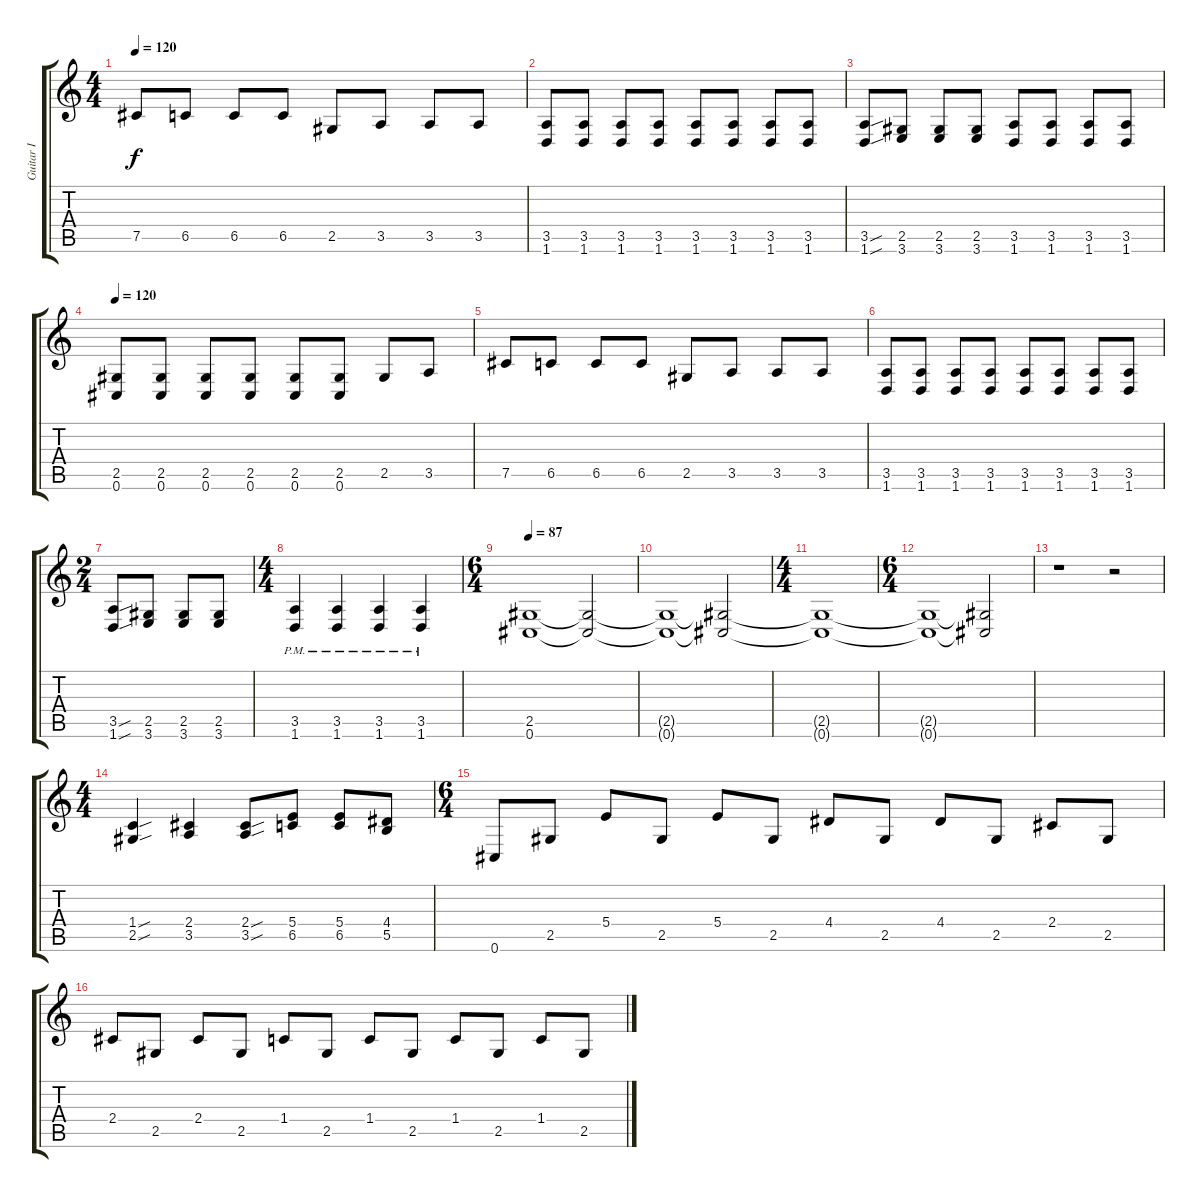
\track ("Guitar I" "Guitar I") {instrument distortionguitar}
\staff {score tabs}
\tuning (Db4 Ab3 E3 B2 Gb2 Db2) {hide}
\ts (4 4)
\tempo 120
\clef g2
\ks c
7.5.8{dy f} 6.5.8 6.5.8 6.5.8 2.5.8 3.5.8 3.5.8 3.5.8 |
(3.5 1.6).8 (3.5 1.6).8 (3.5 1.6).8 (3.5 1.6).8 (3.5 1.6).8 (3.5 1.6).8 (3.5 1.6).8 (3.5 1.6).8 |
(3.5{sou} 1.6{sou}).8 (2.5 3.6).8 (2.5 3.6).8 (2.5 3.6).8 (3.5 1.6).8 (3.5 1.6).8 (3.5 1.6).8 (3.5 1.6).8 |
\tempo 120
(2.5 0.6).8{volume 10} (2.5 0.6).8 (2.5 0.6).8 (2.5 0.6).8 (2.5 0.6).8 (2.5 0.6).8 2.5.8 3.5.8 |
7.5.8 6.5.8 6.5.8 6.5.8 2.5.8 3.5.8 3.5.8 3.5.8 |
(3.5 1.6).8 (3.5 1.6).8 (3.5 1.6).8 (3.5 1.6).8 (3.5 1.6).8 (3.5 1.6).8 (3.5 1.6).8 (3.5 1.6).8 |
\ts (2 4)
(3.5{sou} 1.6{sou}).8 (2.5 3.6).8 (2.5 3.6).8 (2.5 3.6).8 |
\ts (4 4)
(3.5{pm} 1.6{pm}).4 (3.5{pm} 1.6{pm}).4 (3.5{pm} 1.6{pm}).4 (3.5{pm} 1.6{pm}).4 |
\ts (6 4)
\tempo 87
(2.5 0.6).1{volume 13} (2.5{t} 0.6{t}).2 |
(2.5{t} 0.6{t}).1{volume 6} (2.5{t} 0.6{t}).2 |
\ts (4 4)
(2.5{t} 0.6{t}).1{volume 2} |
\ts (6 4)
(2.5{t} 0.6{t}).1 (2.5{t} 0.6{t}).2 |
r.1 r.2 |
\ts (4 4)
(1.4{sou} 2.5{sou}).4{volume 13 instrument electricguitarclean} (2.4 3.5).4 (2.4{sou} 3.5{sou}).8 (5.4 6.5).8 (5.4 6.5).8 (4.4 5.5).8 |
\ts (6 4)
0.6.8 2.5.8 5.4.8 2.5.8 5.4.8 2.5.8 4.4.8 2.5.8 4.4.8 2.5.8 2.4.8 2.5.8 |
2.4.8 2.5.8 2.4.8 2.5.8 1.4.8 2.5.8 1.4.8 2.5.8 1.4.8 2.5.8 1.4.8 2.5.8
